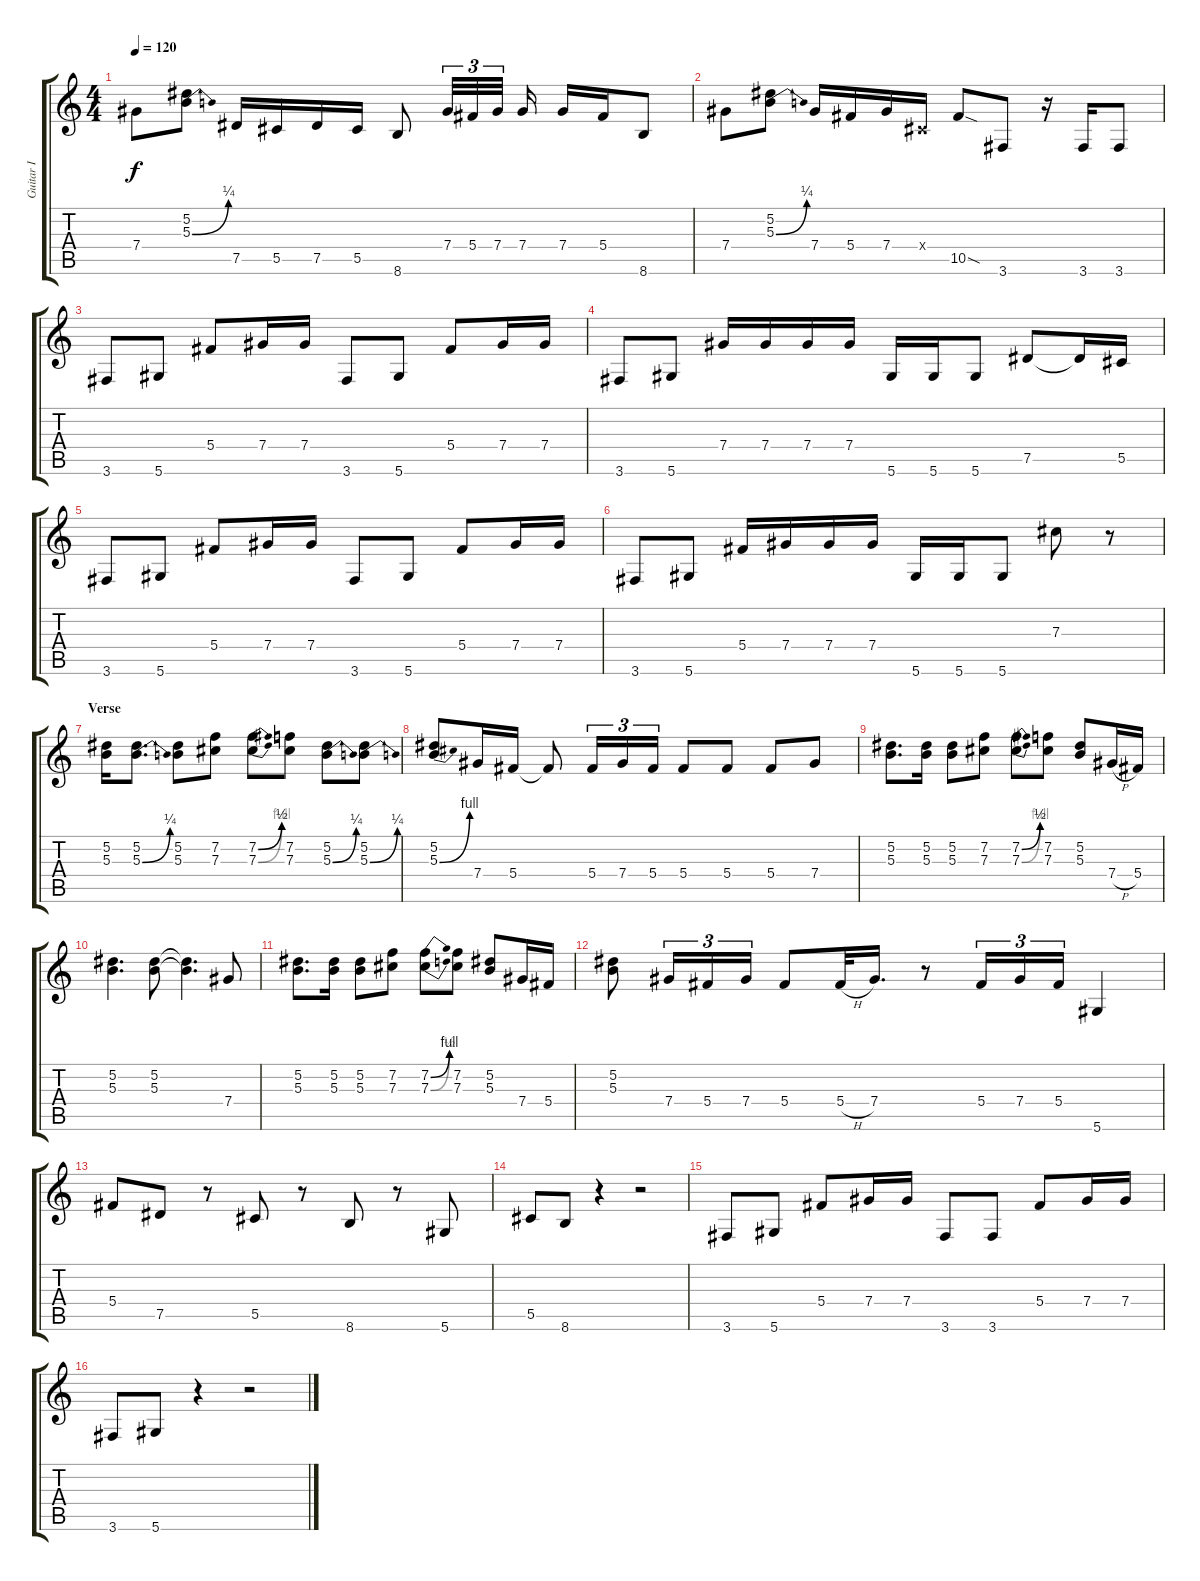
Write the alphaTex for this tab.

\track ("Guitar I" "Guitar I") {instrument overdrivenguitar}
\staff {score tabs}
\tuning (Eb4 Bb3 Gb3 Db3 Ab2 Eb2) {hide}
\ts (4 4)
\tempo 120
\clef g2
\ks c
7.4.8{dy f} (5.2 5.3{be (bend 0 0 60 1)}).8 7.5.16 5.5.16 7.5.16 5.5.16 8.6.8 7.4.32{tu (3 2)} 5.4.32{tu (3 2)} 7.4.32{tu (3 2)} 7.4.16 7.4.16 5.4.16 8.6.8 |
7.4.8 (5.2 5.3{be (bend 0 0 60 1)}).8 7.4.16 5.4.16 7.4.16 0.4{x}.16 10.5{sod}.8 3.6.8 r.16 3.6.16 3.6.8 |
3.6.8 5.6.8 5.4.8 7.4.16 7.4.16 3.6.8 5.6.8 5.4.8 7.4.16 7.4.16 |
3.6.8 5.6.8 7.4.16 7.4.16 7.4.16 7.4.16 5.6.16 5.6.16 5.6.8 7.5.8 7.5{t}.16 5.5.16 |
3.6.8 5.6.8 5.4.8 7.4.16 7.4.16 3.6.8 5.6.8 5.4.8 7.4.16 7.4.16 |
3.6.8 5.6.8 5.4.16 7.4.16 7.4.16 7.4.16 5.6.16 5.6.16 5.6.8 7.3.8 r.8 |
\section ("" "Verse")
(5.2 5.3).16 (5.2 5.3{be (bend 0 0 60 1)}).8{d} (5.2 5.3).8 (7.2 7.3).8 (7.2{be (bend 0 0 60 2)} 7.3{be (bend 0 0 60 4)}).8 (7.2 7.3).8 (5.2 5.3{be (bend 0 0 60 1)}).8 (5.2 5.3{be (bend 0 0 60 1)}).8 |
(5.2 5.3{be (bend 0 0 60 4)}).8 7.4.16 5.4.16 5.4{t}.8 5.4.16{tu (3 2)} 7.4.16{tu (3 2)} 5.4.16{tu (3 2)} 5.4.8 5.4.8 5.4.8 7.4.8 |
(5.2 5.3).8{d} (5.2 5.3).16 (5.2 5.3).8 (7.2 7.3).8 (7.2{be (bend 0 0 60 2)} 7.3{be (bend 0 0 60 4)}).8 (7.2 7.3).8 (5.2 5.3).8 7.4{h}.16 5.4.16 |
(5.2 5.3).4{d} (5.2 5.3).8 (5.2{t} 5.3{t}).4{d} 7.4.8 |
(5.2 5.3).8{d} (5.2 5.3).16 (5.2 5.3).8 (7.2 7.3).8 (7.2{be (bend 0 0 60 4)} 7.3{be (bend 0 0 60 2)}).8 (7.2 7.3).8 (5.2 5.3).8 7.4.16 5.4.16 |
(5.2 5.3).8 7.4.16{tu (3 2)} 5.4.16{tu (3 2)} 7.4.16{tu (3 2)} 5.4.8 5.4{h}.32 7.4.16{d} r.8 5.4.16{tu (3 2)} 7.4.16{tu (3 2)} 5.4.16{tu (3 2)} 5.6.4 |
5.4.8 7.5.8 r.8 5.5.8 r.8 8.6.8 r.8 5.6.8 |
5.5.8 8.6.8 r.4 r.2 |
3.6.8 5.6.8 5.4.8 7.4.16 7.4.16 3.6.8 3.6.8 5.4.8 7.4.16 7.4.16 |
3.6.8 5.6.8 r.4 r.2
